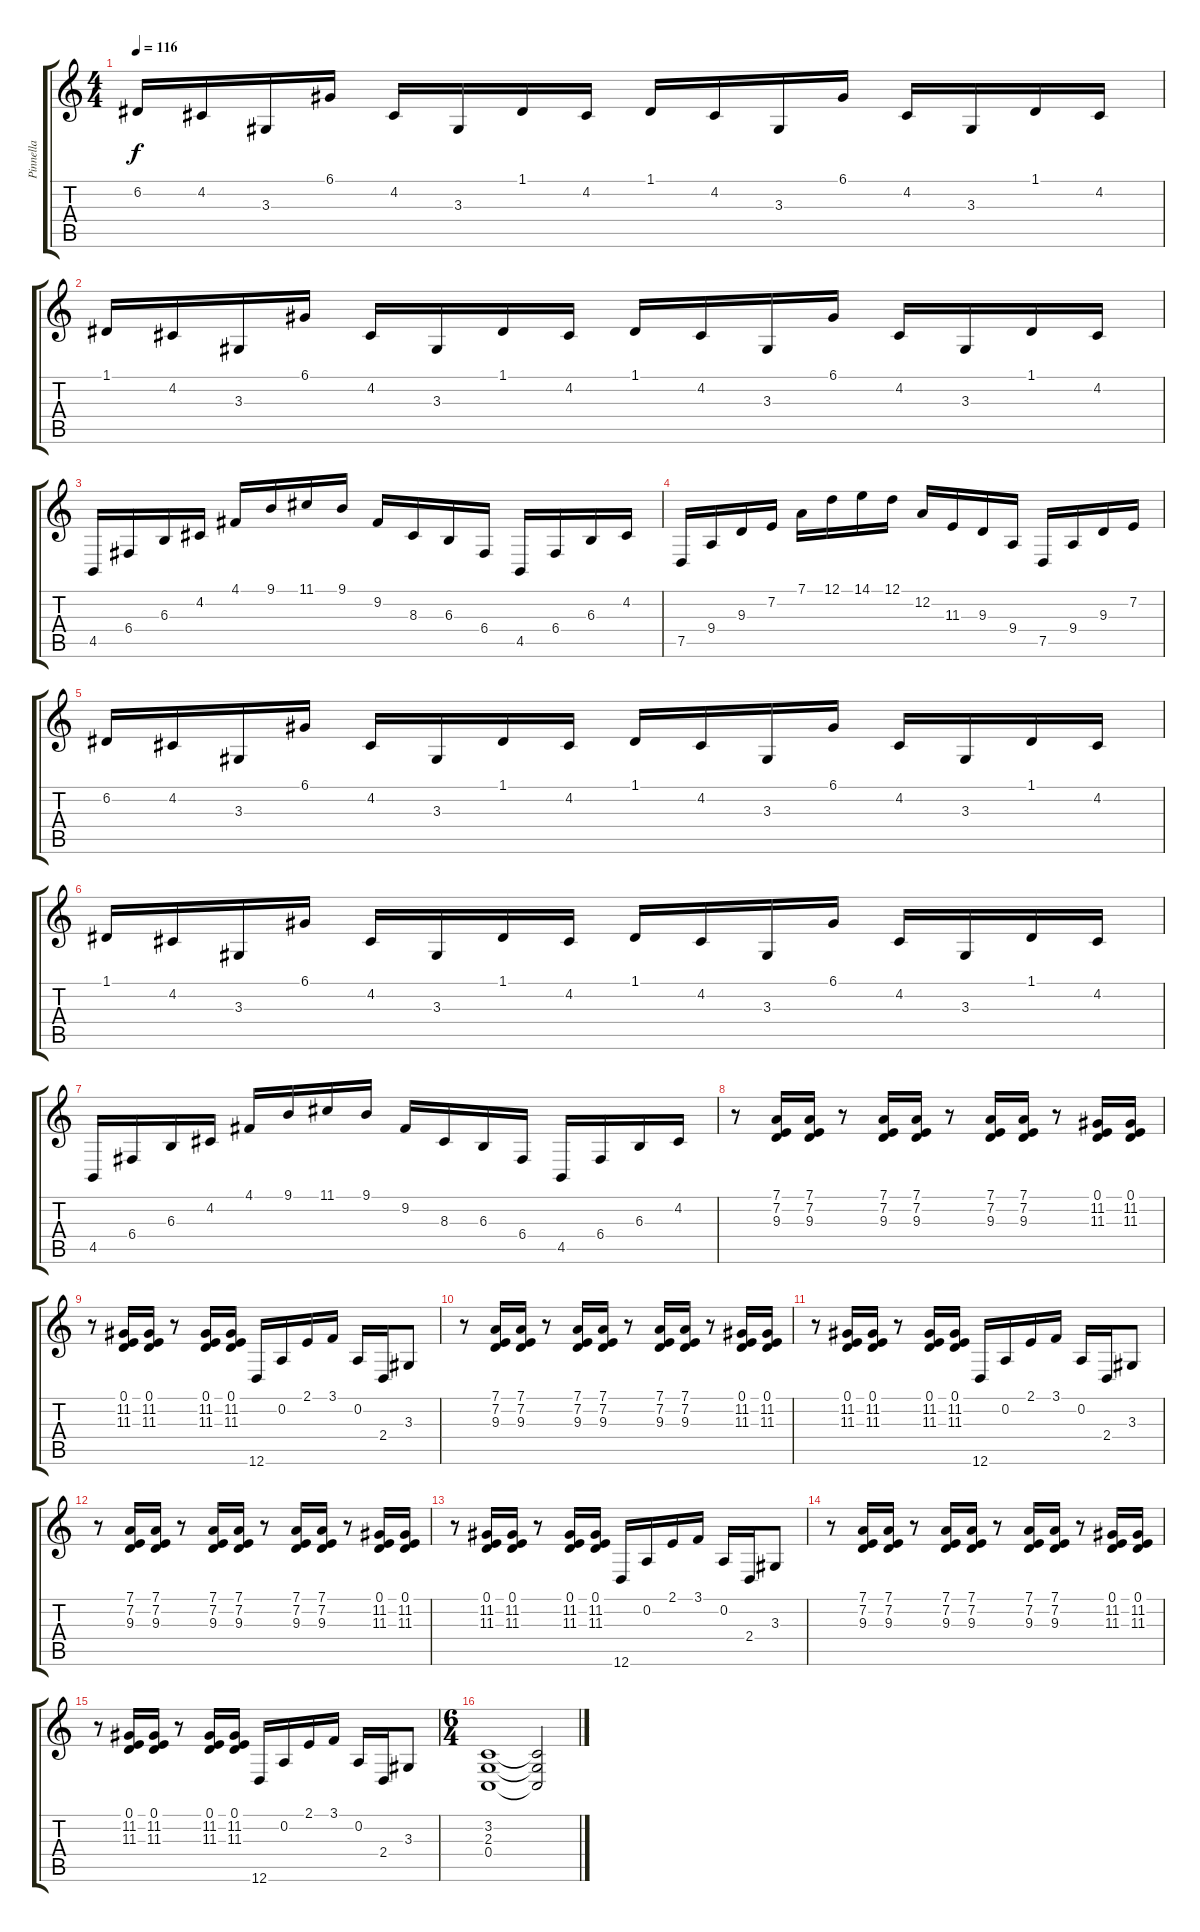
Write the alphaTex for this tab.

\track ("Pinnella" "Pinnella") {instrument brightacousticpiano}
\staff {score tabs}
\tuning (D4 A3 F3 C3 G2 D2) {hide}
\ts (4 4)
\tempo 116
\clef g2
\ks c
6.2.16{dy f instrument brightacousticpiano} 4.2.16 3.3.16 6.1.16 4.2.16 3.3.16 1.1.16 4.2.16 1.1.16 4.2.16 3.3.16 6.1.16 4.2.16 3.3.16 1.1.16 4.2.16 |
1.1.16 4.2.16 3.3.16 6.1.16 4.2.16 3.3.16 1.1.16 4.2.16 1.1.16 4.2.16 3.3.16 6.1.16 4.2.16 3.3.16 1.1.16 4.2.16 |
4.5.16 6.4.16 6.3.16 4.2.16 4.1.16 9.1.16 11.1.16 9.1.16 9.2.16 8.3.16 6.3.16 6.4.16 4.5.16 6.4.16 6.3.16 4.2.16 |
7.5.16 9.4.16 9.3.16 7.2.16 7.1.16 12.1.16 14.1.16 12.1.16 12.2.16 11.3.16 9.3.16 9.4.16 7.5.16 9.4.16 9.3.16 7.2.16 |
6.2.16 4.2.16 3.3.16 6.1.16 4.2.16 3.3.16 1.1.16 4.2.16 1.1.16 4.2.16 3.3.16 6.1.16 4.2.16 3.3.16 1.1.16 4.2.16 |
1.1.16 4.2.16 3.3.16 6.1.16 4.2.16 3.3.16 1.1.16 4.2.16 1.1.16 4.2.16 3.3.16 6.1.16 4.2.16 3.3.16 1.1.16 4.2.16 |
4.5.16 6.4.16 6.3.16 4.2.16 4.1.16 9.1.16 11.1.16 9.1.16 9.2.16 8.3.16 6.3.16 6.4.16 4.5.16 6.4.16 6.3.16 4.2.16 |
r.8 (7.1 7.2 9.3).16{instrument stringensemble1} (7.1 7.2 9.3).16 r.8 (7.1 7.2 9.3).16 (7.1 7.2 9.3).16 r.8 (7.1 7.2 9.3).16 (7.1 7.2 9.3).16 r.8 (0.1 11.2 11.3).16 (0.1 11.2 11.3).16 |
r.8 (0.1 11.2 11.3).16 (0.1 11.2 11.3).16 r.8 (0.1 11.2 11.3).16 (0.1 11.2 11.3).16 12.6.16 0.2.16 2.1.16 3.1.16 0.2.16 2.4.16 3.3.8 |
r.8 (7.1 7.2 9.3).16{instrument stringensemble1} (7.1 7.2 9.3).16 r.8 (7.1 7.2 9.3).16 (7.1 7.2 9.3).16 r.8 (7.1 7.2 9.3).16 (7.1 7.2 9.3).16 r.8 (0.1 11.2 11.3).16 (0.1 11.2 11.3).16 |
r.8 (0.1 11.2 11.3).16 (0.1 11.2 11.3).16 r.8 (0.1 11.2 11.3).16 (0.1 11.2 11.3).16 12.6.16 0.2.16 2.1.16 3.1.16 0.2.16 2.4.16 3.3.8 |
r.8 (7.1 7.2 9.3).16{instrument stringensemble1} (7.1 7.2 9.3).16 r.8 (7.1 7.2 9.3).16 (7.1 7.2 9.3).16 r.8 (7.1 7.2 9.3).16 (7.1 7.2 9.3).16 r.8 (0.1 11.2 11.3).16 (0.1 11.2 11.3).16 |
r.8 (0.1 11.2 11.3).16 (0.1 11.2 11.3).16 r.8 (0.1 11.2 11.3).16 (0.1 11.2 11.3).16 12.6.16 0.2.16 2.1.16 3.1.16 0.2.16 2.4.16 3.3.8 |
r.8 (7.1 7.2 9.3).16{instrument stringensemble1} (7.1 7.2 9.3).16 r.8 (7.1 7.2 9.3).16 (7.1 7.2 9.3).16 r.8 (7.1 7.2 9.3).16 (7.1 7.2 9.3).16 r.8 (0.1 11.2 11.3).16 (0.1 11.2 11.3).16 |
r.8 (0.1 11.2 11.3).16 (0.1 11.2 11.3).16 r.8 (0.1 11.2 11.3).16 (0.1 11.2 11.3).16 12.6.16 0.2.16 2.1.16 3.1.16 0.2.16 2.4.16 3.3.8 |
\ts (6 4)
(3.2 2.3 0.4).1 (3.2{t} 2.3{t} 0.4{t}).2
